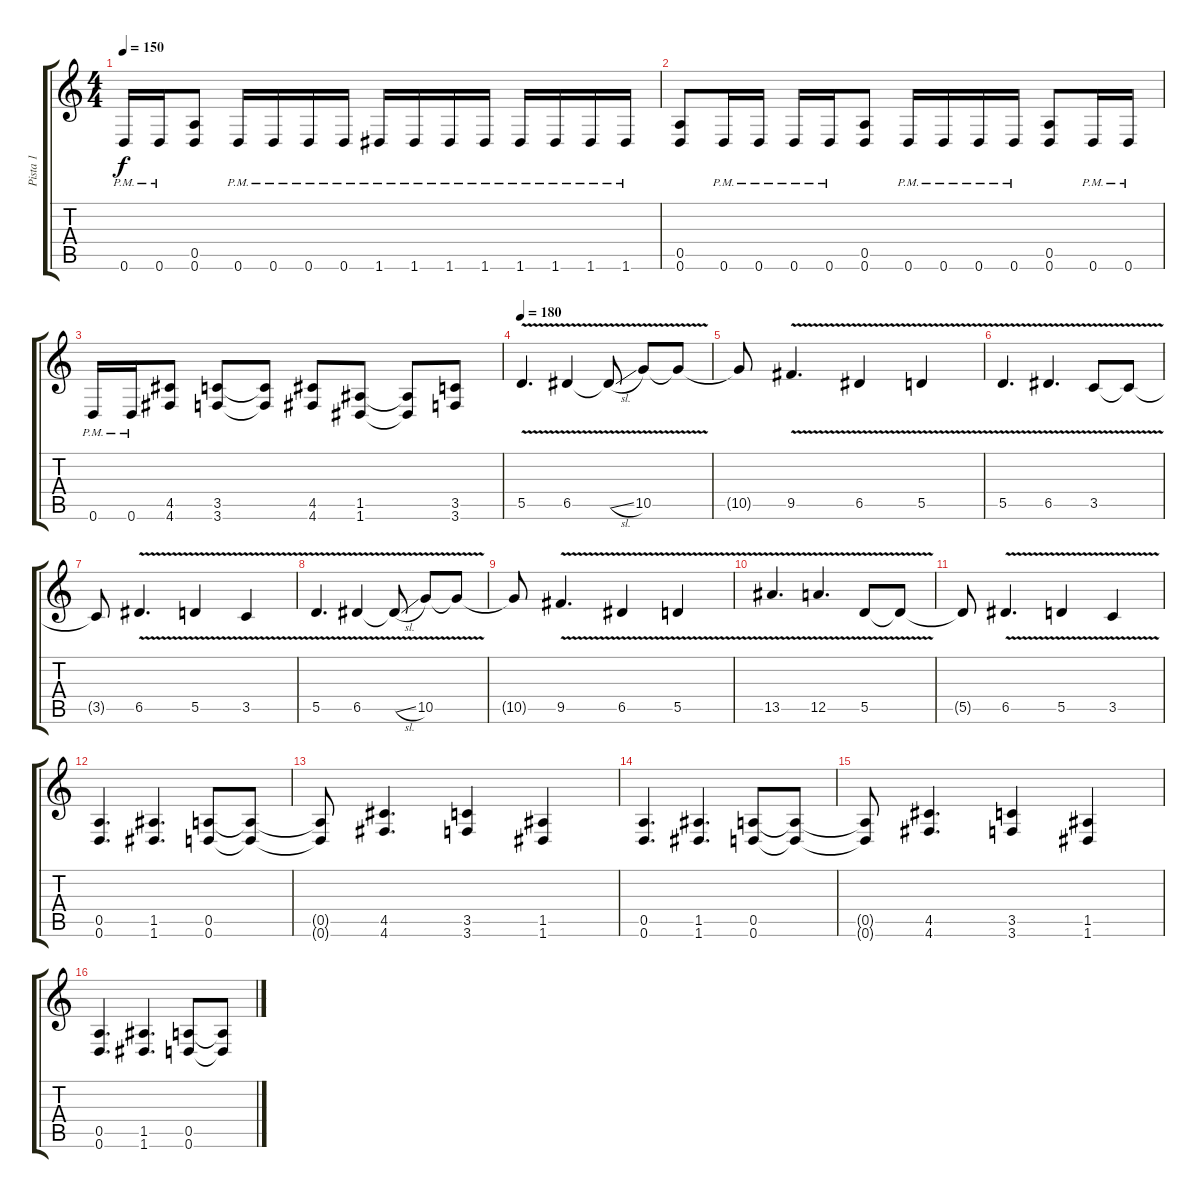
\track ("Pista 1" "Pista 1") {instrument distortionguitar}
\staff {score tabs}
\tuning (E4 B3 G3 D3 A2 D2) {hide}
\ts (4 4)
\tempo 150
\clef g2
\ks c
0.6{pm}.16{dy f} 0.6{pm}.16 (0.5 0.6).8 0.6{pm}.16 0.6{pm}.16 0.6{pm}.16 0.6{pm}.16 1.6{pm}.16 1.6{pm}.16 1.6{pm}.16 1.6{pm}.16 1.6{pm}.16 1.6{pm}.16 1.6{pm}.16 1.6{pm}.16 |
(0.5 0.6).8 0.6{pm}.16 0.6{pm}.16 0.6{pm}.16 0.6{pm}.16 (0.5 0.6).8 0.6{pm}.16 0.6{pm}.16 0.6{pm}.16 0.6{pm}.16 (0.5 0.6).8 0.6{pm}.16 0.6{pm}.16 |
0.6{pm}.16 0.6{pm}.16 (4.5 4.6).8 (3.5 3.6).8 (3.5{t} 3.6{t}).8 (4.5 4.6).8 (1.5 1.6).8 (1.5{t} 1.6{t}).8 (3.5 3.6).8 |
\tempo 180
5.5{v}.4{d} 6.5{v}.4 6.5{sl t}.8 10.5{v}.8 10.5{t}.8 |
10.5{t}.8 9.5{v}.4{d} 6.5{v}.4 5.5{v}.4 |
5.5{v}.4{d} 6.5{v}.4{d} 3.5{v}.8 3.5{t}.8 |
3.5{t}.8 6.5{v}.4{d} 5.5{v}.4 3.5{v}.4 |
5.5{v}.4{d} 6.5{v}.4 6.5{sl t}.8 10.5{v}.8 10.5{t}.8 |
10.5{t}.8 9.5{v}.4{d} 6.5{v}.4 5.5{v}.4 |
13.5{v}.4{d} 12.5{v}.4{d} 5.5{v}.8 5.5{t}.8 |
5.5{t}.8 6.5{v}.4{d} 5.5{v}.4 3.5{v}.4 |
(0.5 0.6).4{d} (1.5 1.6).4{d} (0.5 0.6).8 (0.5{t} 0.6{t}).8 |
(0.5{t} 0.6{t}).8 (4.5 4.6).4{d} (3.5 3.6).4 (1.5 1.6).4 |
(0.5 0.6).4{d} (1.5 1.6).4{d} (0.5 0.6).8 (0.5{t} 0.6{t}).8 |
(0.5{t} 0.6{t}).8 (4.5 4.6).4{d} (3.5 3.6).4 (1.5 1.6).4 |
(0.5 0.6).4{d} (1.5 1.6).4{d} (0.5 0.6).8 (0.5{t} 0.6{t}).8
